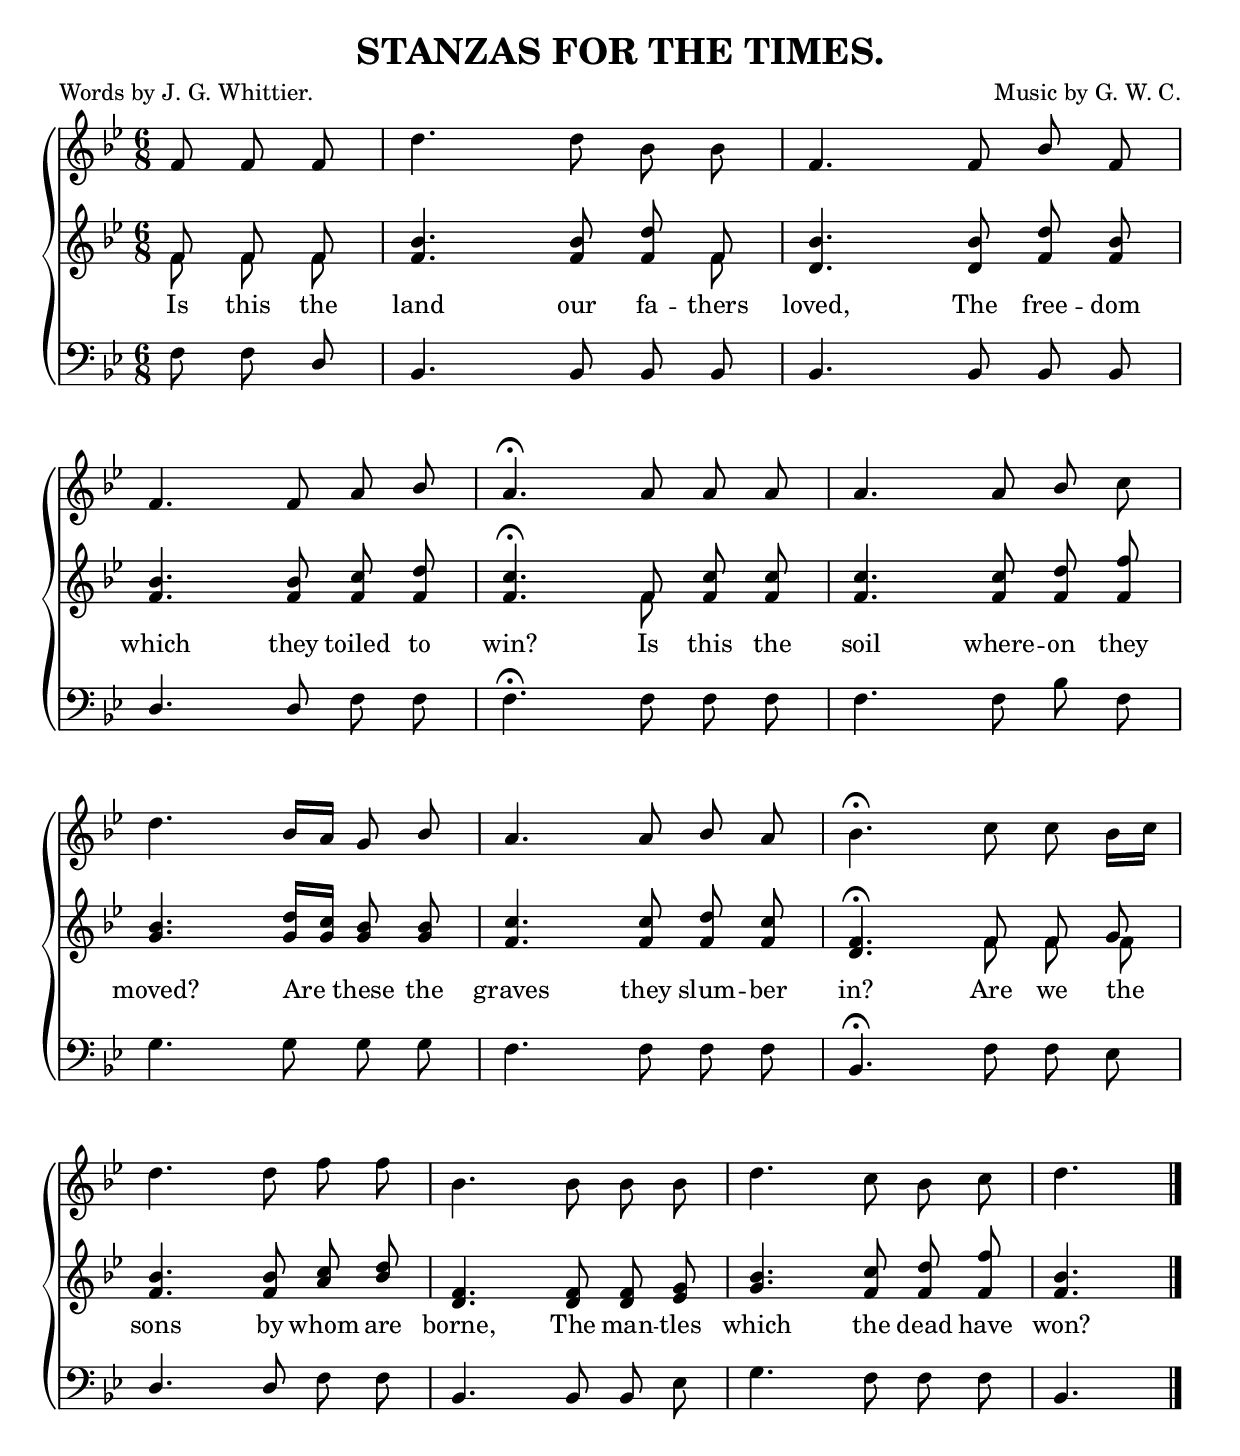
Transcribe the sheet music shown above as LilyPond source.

\version "2.10"
\include "english.ly"

\header {
 title = "STANZAS FOR THE TIMES."
  poet = "Words by J. G. Whittier."
  composer = "Music by G. W. C."
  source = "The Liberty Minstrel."
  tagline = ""
}

words = \lyricmode {
Is this the land our fa -- thers loved, The free -- dom
  which they toiled to win? Is this the soil where -- on they
  moved? Are these the graves they slum -- ber in? Are we the
    sons by whom are borne, The man -- tles which the dead have won?
}


trebleOne =  \relative c' {
  \key bf \major
  \time 6/8
  \clef treble
  \override Stem #'neutral-direction = #up
  \autoBeamOff

  \partial 8*3 f8 f f |
      d'4. d8 \stemDown  bf bf \stemNeutral |
      f4. f8 bf  f |

  \break
  f4. f8 a bf |
      a4.\fermata a8 a a |
      a4. a8 bf c |

  \break
  d4. bf16[ a] g8 bf |
      a4. a8 bf a |
      \stemDown bf4.\fermata c8 c bf16[ c] |
  
  \break
  d4. d8 f f |
      \stemDown bf,4. bf8 bf bf |
      d4. c8 bf c |
      d4. \bar "|."
}

altoone =  \relative c' {
  \key bf \major
  \time 6/8
  \clef treble
  \autoBeamOff
  \stemUp

  \partial 8*3 f8 f f |
      <f bf>4. <f bf>8 <f d'> f |
      <d bf'>4. <d bf'>8 <f d'> <f bf> |

  <f bf>4. <f bf>8 <f c'> <f d'> |
      <f c'>4.^\fermata f8 <f c'> <f c'> |
      <f c'>4. <f c'>8 <f d'> <f f'> |

  <g bf>4. <g d'>16[ <g c>] <g bf>8 <g bf> |
      <f c'>4. <f c'>8 <f d'> <f c'> |
      <d f>4.^\fermata f8 f g |
  
  <f bf>4. <f bf>8 <a c> <bf d> |
      <d, f>4. <d f>8 <d f> <ef g> |
      <g bf>4. <f c'>8 <f d'> <f f'> |
      <f bf>4. \bar "|."
}

altotwo =  \relative c' {
  \key bf \major
  \time 6/8
  \clef treble
  \stemDown
  \autoBeamOff

  \partial 8*3 f8 f f |
      s8*5 f8 |
      s8*6 |

  s8*6 |
      s4. f8 s8  s8 |
      s8*6 |

  s8*6 |
      s8*6 |
      s4. f8 f8 f8 |
      
  s8*6 |
      s8*6 |
      s8*6 |
      s4. \bar "|."
}

bass =  \relative c {
 \key bf \major
  \time 6/8
  \clef bass
  \override Stem #'neutral-direction = #up
  \autoBeamOff

  \partial 8*3 f8 f d |
  bf4. bf8 bf bf |
  bf4. bf8 bf bf |

  d4. d8 f f |
  f4.\fermata f8 f f |
  f4. f8 bf f |

  g4. g8 g g |
  f4. f8 f f |
  bf,4.\fermata f'8 f ef |
  
    d4. d8 f f |
  bf,4. bf8 bf ef |
  g4. f8 f f |
  bf,4. \bar "|."
}

\score { 
  \new ChoirStaff \with{systemStartDelimiter = #'SystemStartBrace }	
   <<
     \new Staff = "upperOne"  \new Voice = "trebleOne" { \trebleOne }
     \new Staff = "upperTwo" 
     <<
     \new Voice = "trebleTwo" { \altoone }
     \new Voice = "trebleThree" { \altotwo }
     >>
     \new Lyrics \lyricsto "trebleOne" { \words }
     \new Staff = "bass"  \new Voice = "bass" { \bass }
   >>
   
\layout {
	indent=0
	\context { \Staff \override Rest #'style = #'classical }
	\context { \Score \remove "Bar_number_engraver" }
	  }
	  
\midi { \context { \Score tempoWholesPerMinute = #(ly:make-moment 100 4 ) }}   

}
